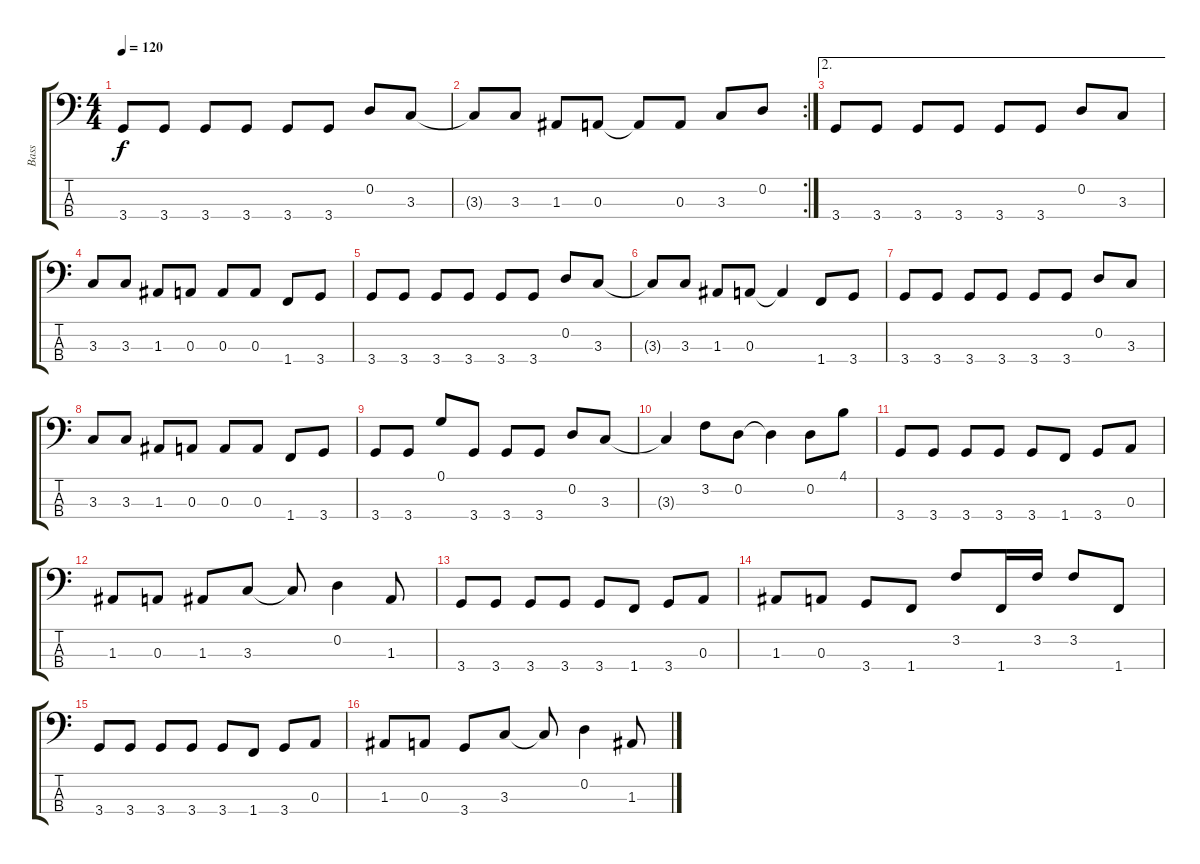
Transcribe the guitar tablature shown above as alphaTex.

\track ("Bass" "Bass") {instrument electricbassfinger}
\staff {score tabs}
\tuning (G2 D2 A1 E1) {hide}
\ts (4 4)
\tempo 120
\clef f4
\ks c
3.4.8{dy f} 3.4.8 3.4.8 3.4.8 3.4.8 3.4.8 0.2.8 3.3.8 |
\rc 2
3.3{t}.8 3.3.8 1.3.8 0.3.8 0.3{t}.8 0.3.8 3.3.8 0.2.8 |
\ae 2
3.4.8 3.4.8 3.4.8 3.4.8 3.4.8 3.4.8 0.2.8 3.3.8 |
3.3.8 3.3.8 1.3.8 0.3.8 0.3.8 0.3.8 1.4.8 3.4.8 |
3.4.8 3.4.8 3.4.8 3.4.8 3.4.8 3.4.8 0.2.8 3.3.8 |
3.3{t}.8 3.3.8 1.3.8 0.3.8 0.3{t}.4 1.4.8 3.4.8 |
3.4.8 3.4.8 3.4.8 3.4.8 3.4.8 3.4.8 0.2.8 3.3.8 |
3.3.8 3.3.8 1.3.8 0.3.8 0.3.8 0.3.8 1.4.8 3.4.8 |
3.4.8 3.4.8 0.1.8 3.4.8 3.4.8 3.4.8 0.2.8 3.3.8 |
3.3{t}.4 3.2.8 0.2.8 0.2{t}.4 0.2.8 4.1.8 |
3.4.8 3.4.8 3.4.8 3.4.8 3.4.8 1.4.8 3.4.8 0.3.8 |
1.3.8 0.3.8 1.3.8 3.3.8 3.3{t}.8 0.2.4 1.3.8 |
3.4.8 3.4.8 3.4.8 3.4.8 3.4.8 1.4.8 3.4.8 0.3.8 |
1.3.8 0.3.8 3.4.8 1.4.8 3.2.8 1.4.16 3.2.16 3.2.8 1.4.8 |
3.4.8 3.4.8 3.4.8 3.4.8 3.4.8 1.4.8 3.4.8 0.3.8 |
1.3.8 0.3.8 3.4.8 3.3.8 3.3{t}.8 0.2.4 1.3.8
